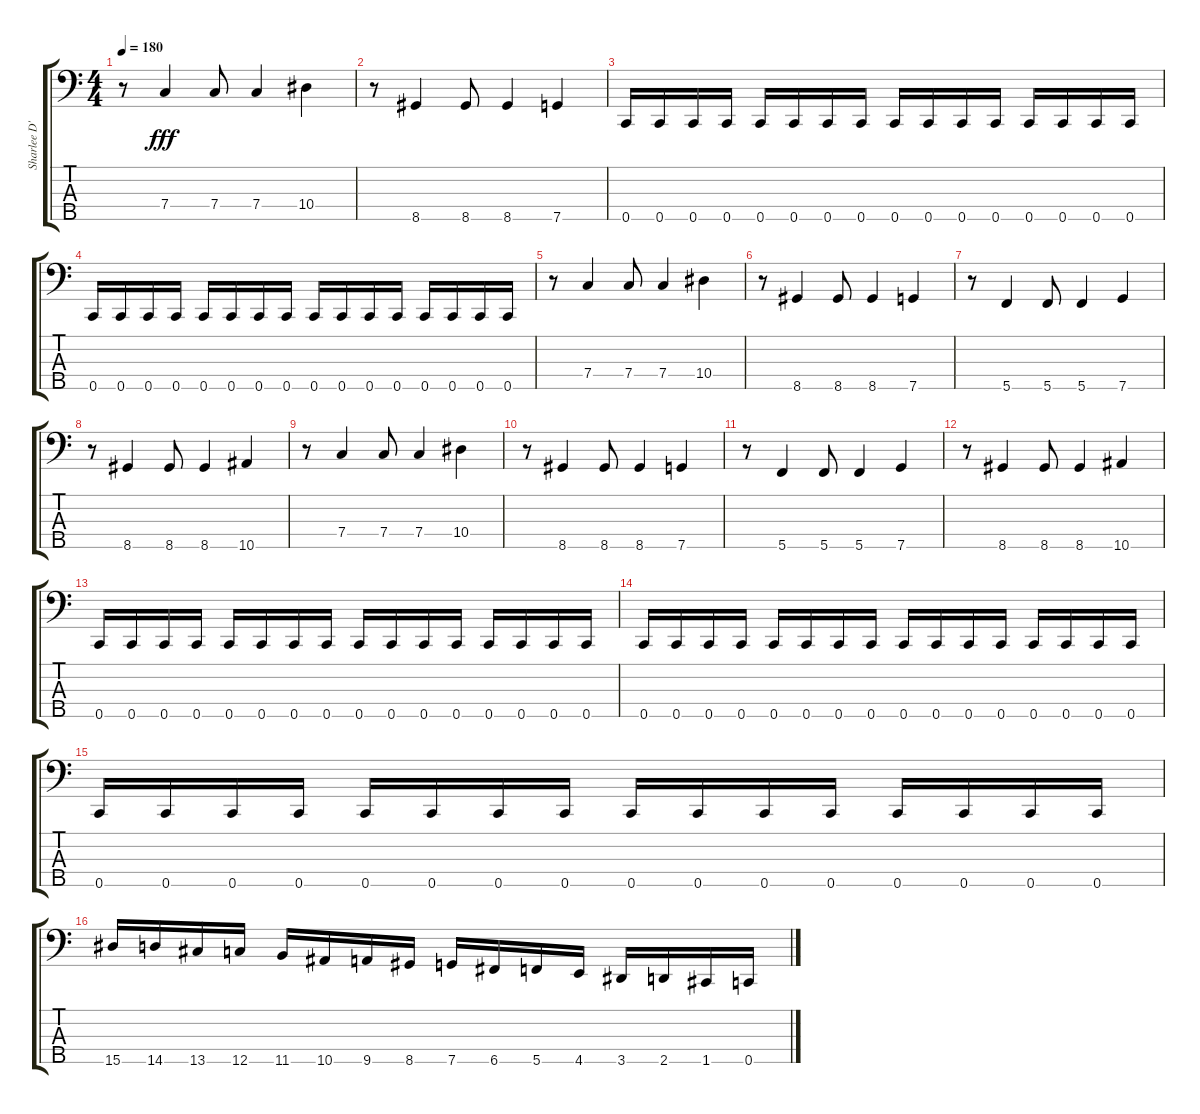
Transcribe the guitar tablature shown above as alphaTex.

\track ("Sharlee D'Angelo" "Sharlee D'") {instrument electricbasspick}
\staff {score tabs}
\tuning (Ab2 Eb2 Bb1 F1 C1) {hide}
\ts (4 4)
\tempo 180
\clef f4
\ks c
r.8{dy fff} 7.4.4 7.4.8 7.4.4 10.4.4 |
r.8 8.5.4 8.5.8 8.5.4 7.5.4 |
0.5.16 0.5.16 0.5.16 0.5.16 0.5.16 0.5.16 0.5.16 0.5.16 0.5.16 0.5.16 0.5.16 0.5.16 0.5.16 0.5.16 0.5.16 0.5.16 |
0.5.16 0.5.16 0.5.16 0.5.16 0.5.16 0.5.16 0.5.16 0.5.16 0.5.16 0.5.16 0.5.16 0.5.16 0.5.16 0.5.16 0.5.16 0.5.16 |
r.8 7.4.4 7.4.8 7.4.4 10.4.4 |
r.8 8.5.4 8.5.8 8.5.4 7.5.4 |
r.8 5.5.4 5.5.8 5.5.4 7.5.4 |
r.8 8.5.4 8.5.8 8.5.4 10.5.4 |
r.8 7.4.4 7.4.8 7.4.4 10.4.4 |
r.8 8.5.4 8.5.8 8.5.4 7.5.4 |
r.8 5.5.4 5.5.8 5.5.4 7.5.4 |
r.8 8.5.4 8.5.8 8.5.4 10.5.4 |
0.5.16 0.5.16 0.5.16 0.5.16 0.5.16 0.5.16 0.5.16 0.5.16 0.5.16 0.5.16 0.5.16 0.5.16 0.5.16 0.5.16 0.5.16 0.5.16 |
0.5.16 0.5.16 0.5.16 0.5.16 0.5.16 0.5.16 0.5.16 0.5.16 0.5.16 0.5.16 0.5.16 0.5.16 0.5.16 0.5.16 0.5.16 0.5.16 |
0.5.16 0.5.16 0.5.16 0.5.16 0.5.16 0.5.16 0.5.16 0.5.16 0.5.16 0.5.16 0.5.16 0.5.16 0.5.16 0.5.16 0.5.16 0.5.16 |
15.5.16 14.5.16 13.5.16 12.5.16 11.5.16 10.5.16 9.5.16 8.5.16 7.5.16 6.5.16 5.5.16 4.5.16 3.5.16 2.5.16 1.5.16 0.5.16
